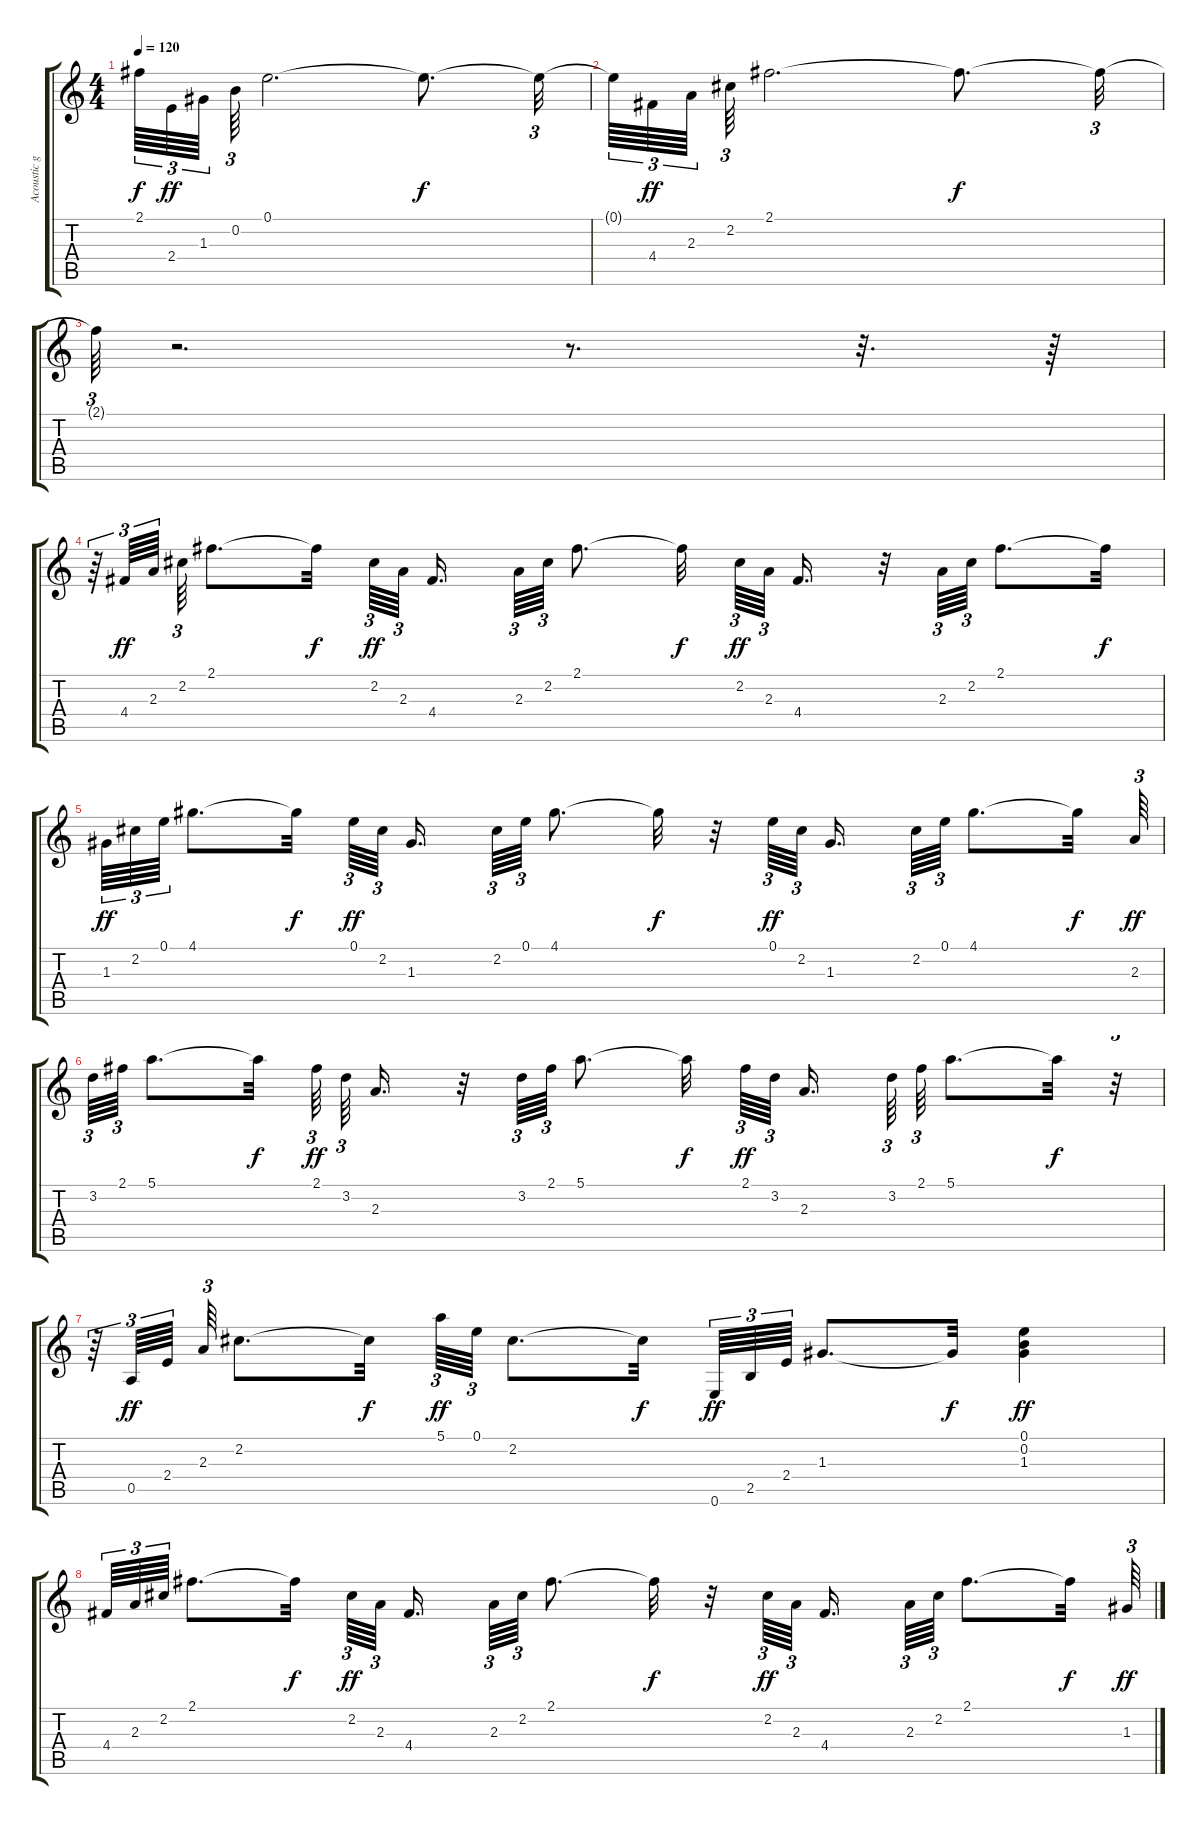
\track ("Acoustic guitar" "Acoustic g") {instrument acousticguitarsteel}
\staff {score tabs}
\tuning (E4 B3 G3 D3 A2 E2) {hide}
\ts (4 4)
\tempo 120
\clef g2
\ks c
2.1{t}.64{tu (3 2) dy f} 2.4.64{tu (3 2) dy ff} 1.3.64{tu (3 2) beam splitsecondary} 0.2.64{tu (3 2)} 0.1.2{d} 0.1{t}.8{d dy f} 0.1{t}.32{tu (3 2)} |
0.1{t}.64{tu (3 2)} 4.4.64{tu (3 2) dy ff} 2.3.64{tu (3 2) beam splitsecondary} 2.2.64{tu (3 2)} 2.1.2{d} 2.1{t}.8{d dy f} 2.1{t}.32{tu (3 2)} |
2.1{t}.64{tu (3 2)} r.2{d} r.8{d} r.32{d} r.64 |
r.64{tu (3 2)} 4.4.64{tu (3 2) dy ff} 2.3.64{tu (3 2) beam splitsecondary} 2.2.64{tu (3 2)} 2.1.8{d} 2.1{t}.32{dy f} 2.2.64{tu (3 2) dy ff} 2.3.64{tu (3 2) beam splitsecondary} 4.4.16{d beam splitsecondary} 2.3.64{tu (3 2)} 2.2.64{tu (3 2)} 2.1.8{d} 2.1{t}.32{dy f beam splitsecondary} 2.2.64{tu (3 2) dy ff} 2.3.64{tu (3 2) beam splitsecondary} 4.4.16{d} r.32 2.3.64{tu (3 2)} 2.2.64{tu (3 2)} 2.1.8{d} 2.1{t}.32{dy f} |
1.3.64{tu (3 2) dy ff} 2.2.64{tu (3 2)} 0.1.64{tu (3 2)} 4.1.8{d} 4.1{t}.32{dy f} 0.1.64{tu (3 2) dy ff} 2.2.64{tu (3 2) beam splitsecondary} 1.3.16{d beam splitsecondary} 2.2.64{tu (3 2)} 0.1.64{tu (3 2)} 4.1.8{d} 4.1{t}.32{dy f} r.32 0.1.64{tu (3 2) dy ff} 2.2.64{tu (3 2) beam splitsecondary} 1.3.16{d} 2.2.64{tu (3 2)} 0.1.64{tu (3 2)} 4.1.8{d} 4.1{t}.32{dy f} 2.3.64{tu (3 2) dy ff} |
3.2.64{tu (3 2)} 2.1.64{tu (3 2)} 5.1.8{d} 5.1{t}.32{dy f} 2.1.64{tu (3 2) dy ff} 3.2.64{tu (3 2)} 2.3.16{d} r.32 3.2.64{tu (3 2)} 2.1.64{tu (3 2)} 5.1.8{d} 5.1{t}.32{dy f beam splitsecondary} 2.1.64{tu (3 2) dy ff} 3.2.64{tu (3 2) beam splitsecondary} 2.3.16{d} 3.2.64{tu (3 2)} 2.1.64{tu (3 2)} 5.1.8{d} 5.1{t}.32{dy f} r.32{tu (3 2)} |
r.64{tu (3 2)} 0.5.64{tu (3 2) dy ff} 2.4.64{tu (3 2) beam splitsecondary} 2.3.64{tu (3 2)} 2.2.8{d} 2.2{t}.32{dy f} 5.1.64{tu (3 2) dy ff} 0.1.64{tu (3 2)} 2.2.8{d} 2.2{t}.32{dy f} 0.6.64{tu (3 2) dy ff} 2.5.64{tu (3 2)} 2.4.64{tu (3 2)} 1.3.8{d} 1.3{t}.32{dy f} (0.1 0.2 1.3).4{dy ff} |
4.4.64{tu (3 2)} 2.3.64{tu (3 2)} 2.2.64{tu (3 2)} 2.1.8{d} 2.1{t}.32{dy f} 2.2.64{tu (3 2) dy ff} 2.3.64{tu (3 2) beam splitsecondary} 4.4.16{d beam splitsecondary} 2.3.64{tu (3 2)} 2.2.64{tu (3 2)} 2.1.8{d} 2.1{t}.32{dy f} r.32 2.2.64{tu (3 2) dy ff} 2.3.64{tu (3 2) beam splitsecondary} 4.4.16{d} 2.3.64{tu (3 2)} 2.2.64{tu (3 2)} 2.1.8{d} 2.1{t}.32{dy f} 1.3.64{tu (3 2) dy ff}
